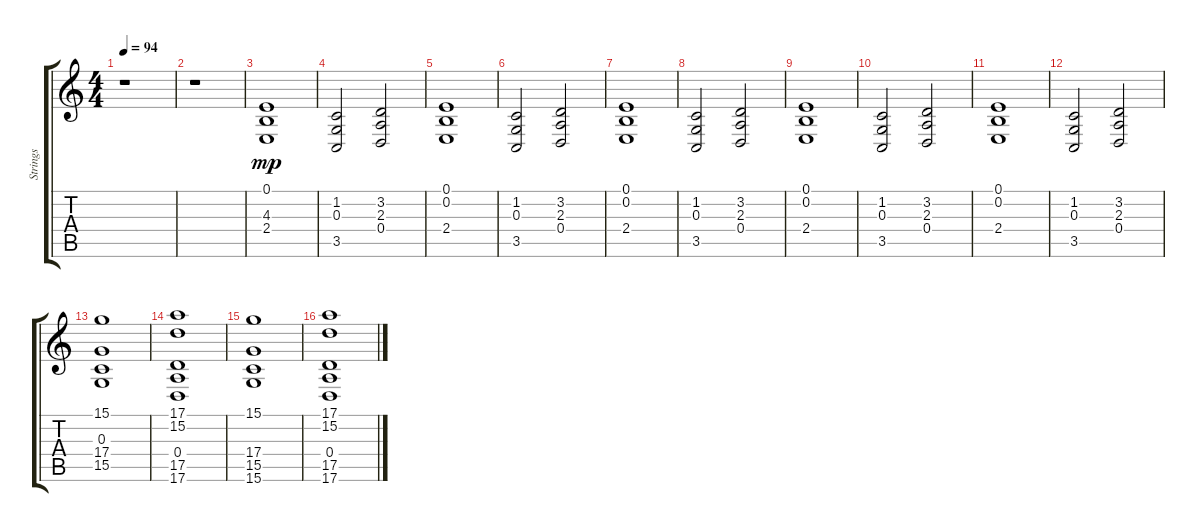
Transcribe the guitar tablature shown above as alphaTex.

\track ("Strings" "Strings") {instrument stringensemble1}
\staff {score tabs}
\tuning (E4 B3 G3 D3 A2 E2) {hide}
\ts (4 4)
\tempo 94
\clef g2
\ks c
r.1{dy mp instrument stringensemble1} |
r.1 |
(0.1 4.3 2.4).1 |
(1.2 0.3 3.5).2 (3.2 2.3 0.4).2 |
(0.1 0.2 2.4).1 |
(1.2 0.3 3.5).2 (3.2 2.3 0.4).2 |
(0.1 0.2 2.4).1 |
(1.2 0.3 3.5).2 (3.2 2.3 0.4).2 |
(0.1 0.2 2.4).1 |
(1.2 0.3 3.5).2 (3.2 2.3 0.4).2 |
(0.1 0.2 2.4).1 |
(1.2 0.3 3.5).2 (3.2 2.3 0.4).2 |
(15.1 0.3 17.4 15.5).1 |
(17.1 15.2 0.4 17.5 17.6).1 |
(15.1 17.4 15.5 15.6).1 |
(17.1 15.2 0.4 17.5 17.6).1
